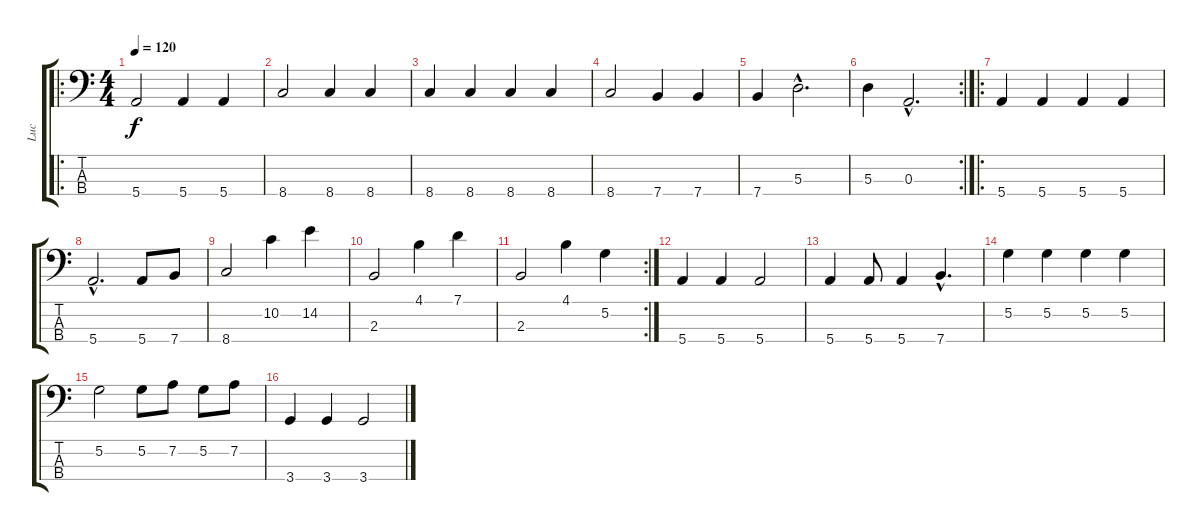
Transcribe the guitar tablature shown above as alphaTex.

\track ("Luc" "Luc") {instrument electricbassfinger}
\staff {score tabs}
\tuning (G2 D2 A1 E1) {hide}
\ro
\ts (4 4)
\tempo 120
\clef f4
\ks c
5.4.2{dy f instrument electricbassfinger} 5.4.4 5.4.4 |
8.4.2 8.4.4 8.4.4 |
8.4.4 8.4.4 8.4.4 8.4.4 |
8.4.2 7.4.4 7.4.4 |
7.4.4 5.3{hac}.2{d} |
\rc 2
5.3.4 0.3{hac}.2{d} |
\ro
5.4.4 5.4.4 5.4.4 5.4.4 |
5.4{hac}.2{d} 5.4.8 7.4.8 |
8.4.2 10.2.4 14.2.4 |
2.3.2 4.1.4 7.1.4 |
\rc 2
2.3.2 4.1.4 5.2.4 |
5.4.4 5.4.4 5.4.2 |
5.4.4 5.4.8 5.4.4 7.4{hac}.4{d} |
5.2.4 5.2.4 5.2.4 5.2.4 |
5.2.2 5.2.8 7.2.8 5.2.8 7.2.8 |
3.4.4 3.4.4 3.4.2
